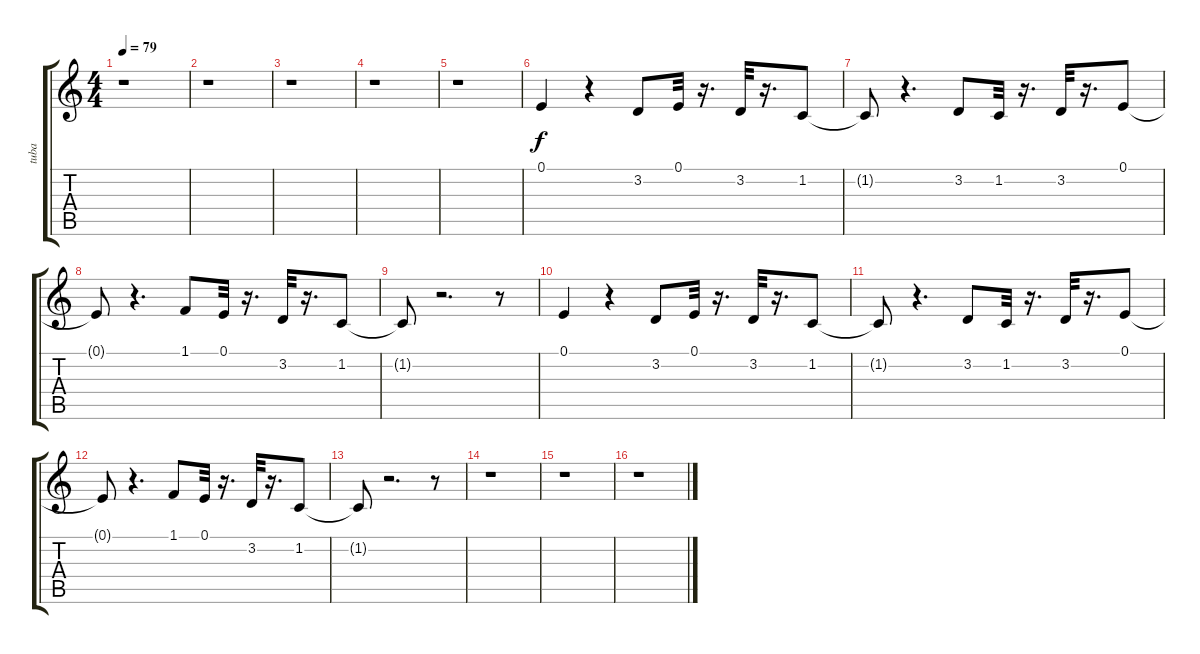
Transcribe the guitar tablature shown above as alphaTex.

\track ("tuba" "tuba") {instrument tuba}
\staff {score tabs}
\tuning (E4 B3 G3 D3 A2 E2) {hide}
\ts (4 4)
\tempo 79
\clef g2
\ks c
r.1{dy f} |
r.1 |
r.1 |
r.1 |
r.1 |
0.1.4 r.4 3.2.8 0.1.32 r.16{d} 3.2.32 r.16{d} 1.2.8 |
1.2{t}.8 r.4{d} 3.2.8 1.2.32 r.16{d} 3.2.32 r.16{d} 0.1.8 |
0.1{t}.8 r.4{d} 1.1.8 0.1.32 r.16{d} 3.2.32 r.16{d} 1.2.8 |
1.2{t}.8 r.2{d} r.8 |
0.1.4 r.4 3.2.8 0.1.32 r.16{d} 3.2.32 r.16{d} 1.2.8 |
1.2{t}.8 r.4{d} 3.2.8 1.2.32 r.16{d} 3.2.32 r.16{d} 0.1.8 |
0.1{t}.8 r.4{d} 1.1.8 0.1.32 r.16{d} 3.2.32 r.16{d} 1.2.8 |
1.2{t}.8 r.2{d} r.8 |
r.1 |
r.1 |
r.1
